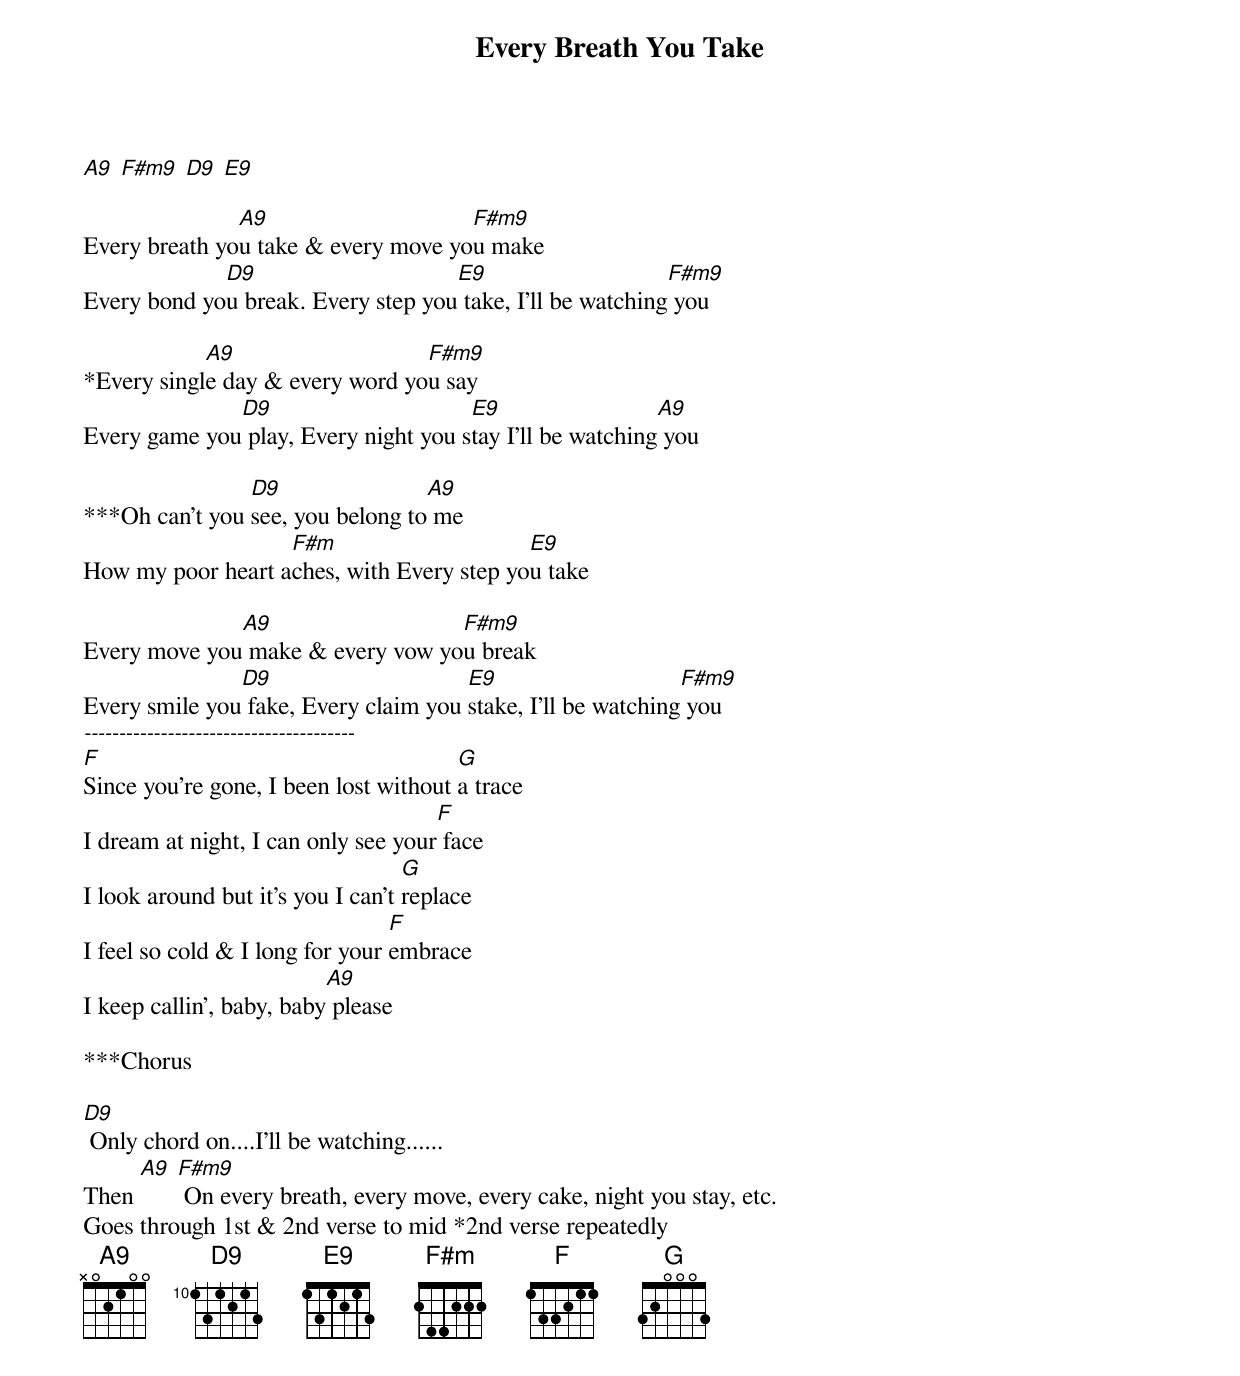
{t:Every Breath You Take}
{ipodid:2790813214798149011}
[A9] [F#m9] [D9] [E9]

Every breath yo[A9]u take & every move yo[F#m9]u make
Every bond yo[D9]u break. Every step you[E9] take, I'll be watching[F#m9] you

*Every singl[A9]e day & every word yo[F#m9]u say
Every game you[D9] play, Every night you s[E9]tay I'll be watching[A9] you

***Oh can't you [D9]see, you belong to[A9] me
How my poor heart a[F#m]ches, with Every step yo[E9]u take

Every move you[A9] make & every vow yo[F#m9]u break
Every smile you[D9] fake, Every claim you [E9]stake, I'll be watching[F#m9] you
[---------------------------------------]
[F]Since you're gone, I been lost without [G]a trace
I dream at night, I can only see your[F] face
I look around but it's you I can't [G]replace
I feel so cold & I long for your [F]embrace
I keep callin', baby, baby[A9] please

***Chorus

[D9] Only chord on....I'll be watching......
Then [A9] [F#m9] On every breath, every move, every cake, night you stay, etc.
Goes through 1st & 2nd verse to mid *2nd verse repeatedly
